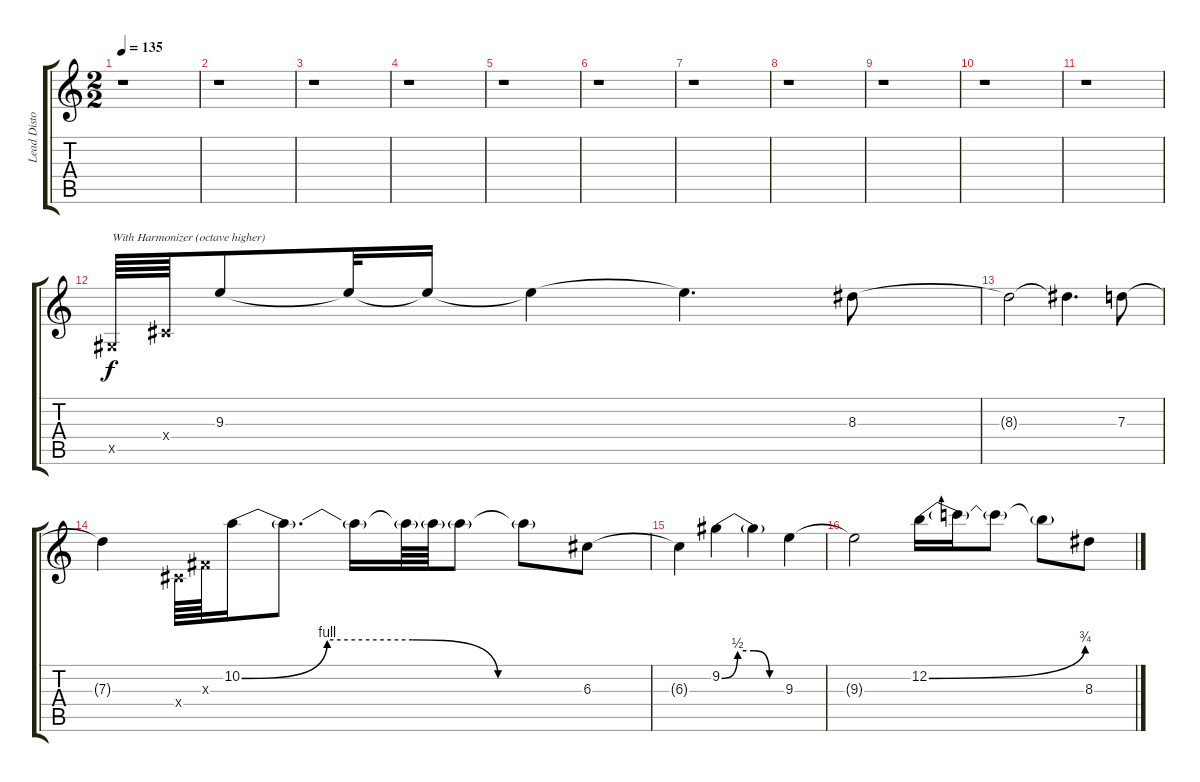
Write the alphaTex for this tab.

\track ("Lead Distortion Guitar" "Lead Disto") {instrument distortionguitar}
\staff {score tabs}
\tuning (E4 B3 G3 D3 A2 E2) {hide}
\ts (2 2)
\tempo 135
\clef g2
\ks c
r.1{dy f} |
r.1 |
r.1 |
r.1 |
r.1 |
r.1 |
r.1 |
r.1 |
r.1 |
r.1 |
r.1 |
-1.5{x}.64{txt "With Harmonizer (octave higher)"} -1.4{x}.64 9.3.8 9.3{t}.32 9.3{t}.16 9.3{t}.4 9.3{t}.4{d} 8.3.8 |
8.3{t}.2 8.3{t}.4{d} 7.3.8 |
7.3{t}.4 -1.4{x}.64 -1.3{x}.64 10.2{be (custom 0 0 15 4 30 4 45 0 60 0)}.16 10.2{t}.8{d} 10.2{t}.16 10.2{t}.64 10.2{t}.64 10.2{t}.8 10.2{t}.8 6.3.8 |
6.3{t}.4 9.2{be (custom 0 0 15 2 30 2 45 0 60 0)}.4 9.2{t}.4 9.3.4 |
9.3{t}.2 12.2{be (bend 0 0 60 3)}.16 12.2{t}.16 12.2{t}.8 12.2{t}.8 8.3.8
